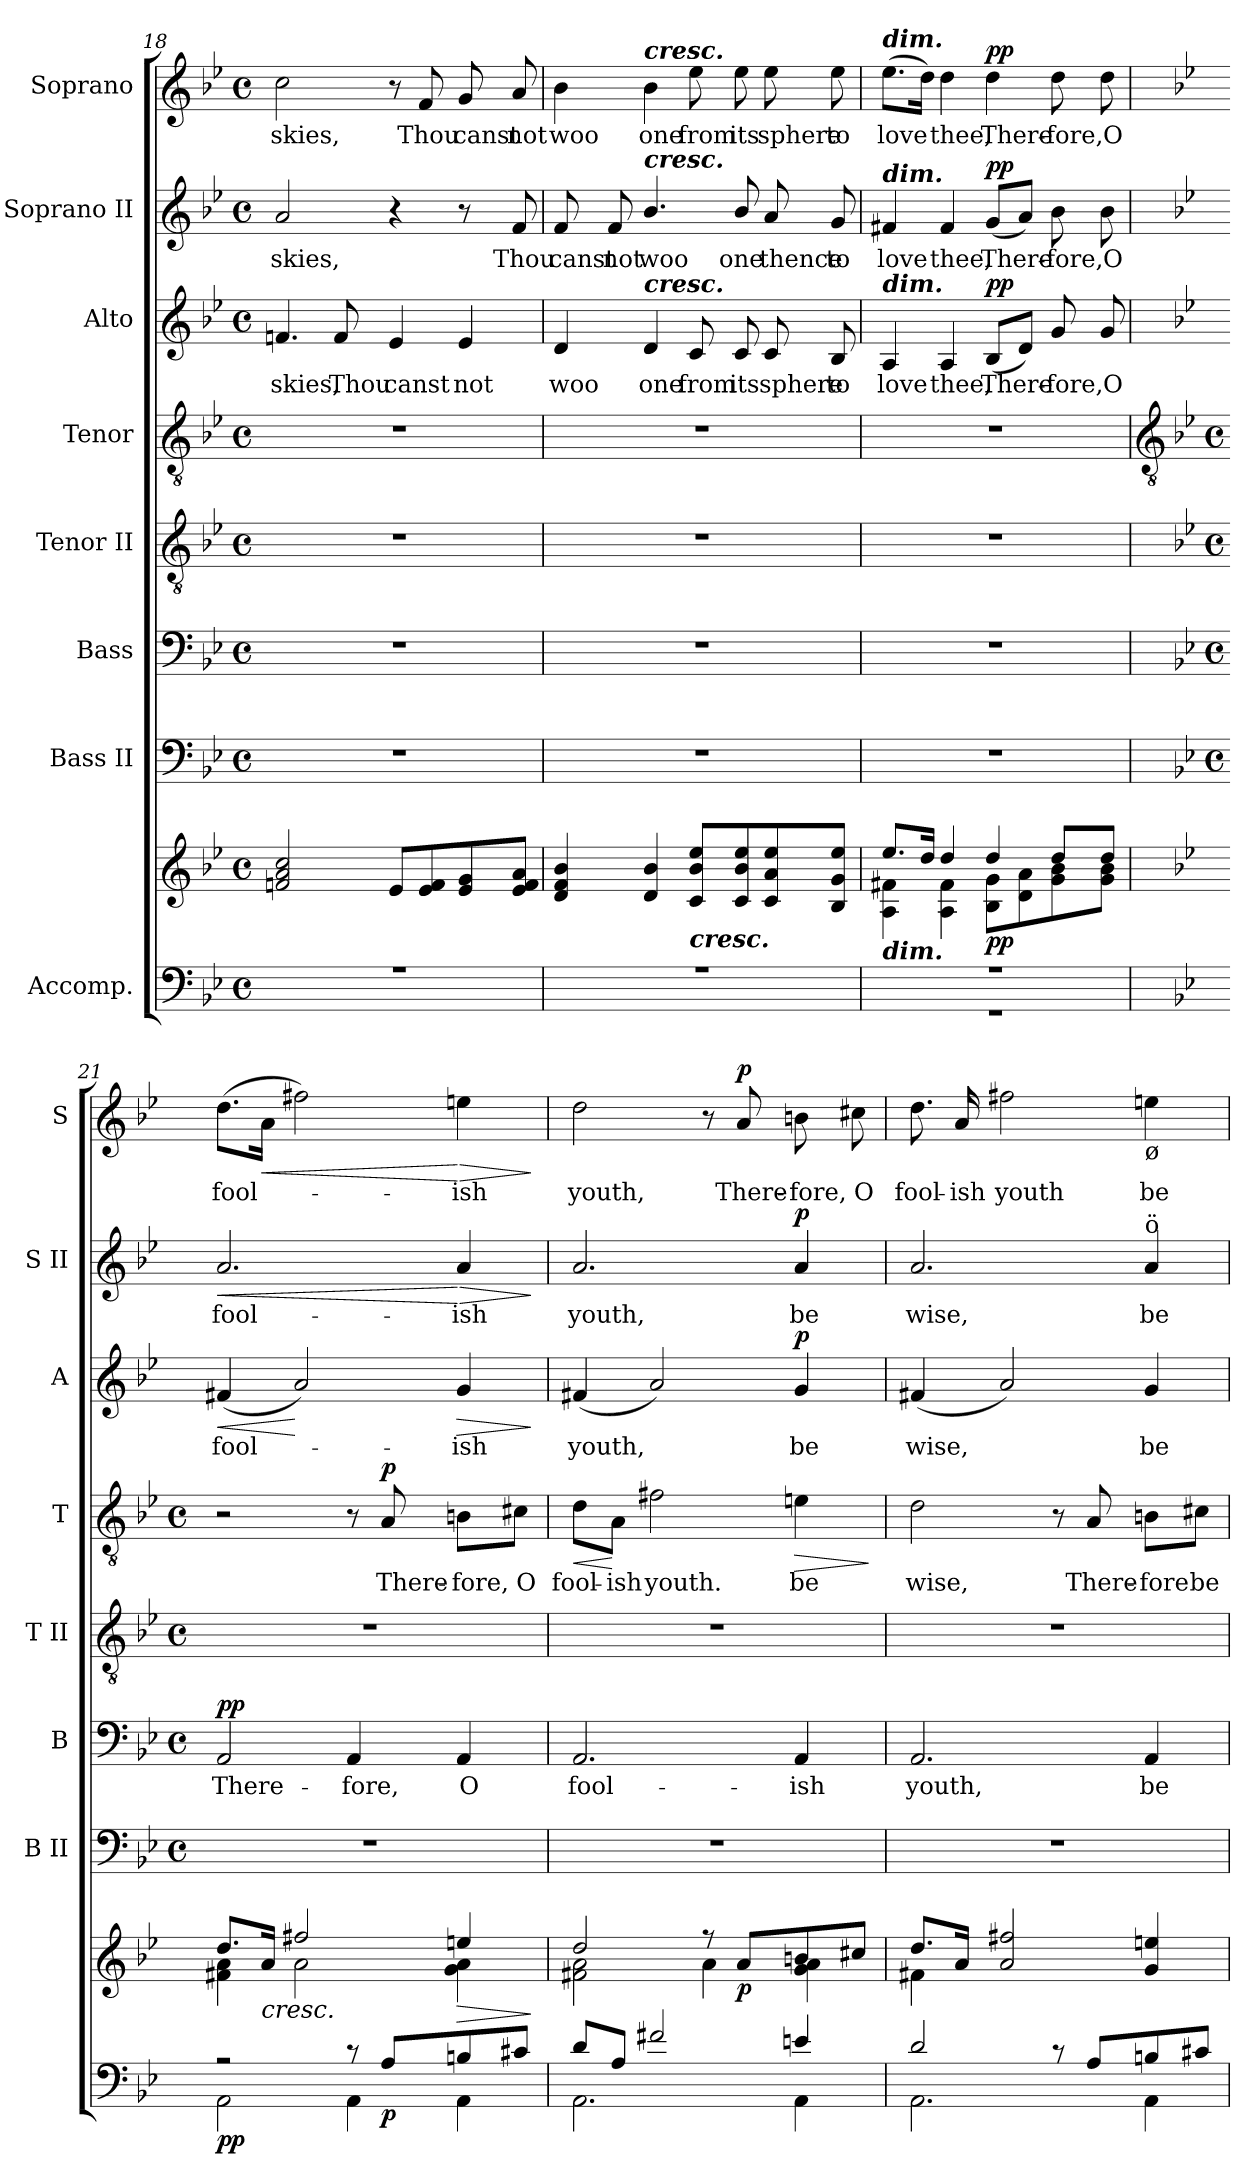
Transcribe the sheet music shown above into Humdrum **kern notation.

**kern	**kern	**dynam	**kern	**kern	**text	**dynam	**kern	**kern	**text	**dynam	**kern	**text	**dynam	**kern	**text	**dynam	**kern	**text	**dynam
*part8	*part8	*part8	*part7	*part6	*part6	*part6	*part5	*part4	*part4	*part4	*part3	*part3	*part3	*part2	*part2	*part2	*part1	*part1	*part1
*staff9	*staff8	*staff8/9	*staff7	*staff6	*staff6	*staff6	*staff5	*staff4	*staff4	*staff4	*staff3	*staff3	*staff3	*staff2	*staff2	*staff2	*staff1	*staff1	*staff1
*I"Accomp.	*	*	*I"Bass II	*I"Bass	*	*	*I"Tenor II	*I"Tenor	*	*	*I"Alto	*	*	*I"Soprano II	*	*	*I"Soprano	*	*
*	*	*	*I'B II	*I'B	*	*	*I'T II	*I'T	*	*	*I'A	*	*	*I'S II	*	*	*I'S	*	*
!!LO:LB:g=z
*clefF4	*clefG2	*	*clefF4	*clefF4	*	*	*clefGv2	*clefGv2	*	*	*clefG2	*	*	*clefG2	*	*	*clefG2	*	*
*k[b-e-]	*k[b-e-]	*	*k[b-e-]	*k[b-e-]	*	*	*k[b-e-]	*k[b-e-]	*	*	*k[b-e-]	*	*	*k[b-e-]	*	*	*k[b-e-]	*	*
*B-:	*B-:	*	*B-:	*B-:	*	*	*B-:	*B-:	*	*	*B-:	*	*	*B-:	*	*	*B-:	*	*
*M4/4	*M4/4	*	*M4/4	*M4/4	*	*	*M4/4	*M4/4	*	*	*M4/4	*	*	*M4/4	*	*	*M4/4	*	*
*met(c)	*met(c)	*	*met(c)	*met(c)	*	*	*met(c)	*met(c)	*	*	*met(c)	*	*	*met(c)	*	*	*met(c)	*	*
=18	=18	=18	=18	=18	=18	=18	=18	=18	=18	=18	=18	=18	=18	=18	=18	=18	=18	=18	=18
*^	*^	*	*	*	*	*	*	*	*	*	*	*	*	*	*	*	*	*	*
!	!	!	!	!	!	!	!	!	!	!	!	!	!	!LO:LY:b	!	!	!LO:LY:b	!	!	!LO:LY:b	!
1r	1ryy	2fn 2a 2cc	1ryy	.	1r	1r	.	.	1r	1r	.	.	4.fn	skies,	.	2a	skies,	.	2cc	skies,	.
!	!	!	!	!	!	!	!	!	!	!	!	!	!	!LO:LY:b	!	!	!	!	!	!	!
.	.	.	.	.	.	.	.	.	.	.	.	.	8f	Thou	.	.	.	.	.	.	.
!	!	!	!	!	!	!	!	!	!	!	!	!	!	!LO:LY:b	!	!	!	!	!	!	!
.	.	8e-L	.	.	.	.	.	.	.	.	.	.	4e-	canst	.	4r	.	.	8r	.	.
!	!	!	!	!	!	!	!	!	!	!	!	!	!	!	!	!	!	!	!	!LO:LY:b	!
.	.	8e- 8f	.	.	.	.	.	.	.	.	.	.	.	.	.	.	.	.	8f	Thou	.
!	!	!	!	!	!	!	!	!	!	!	!	!	!	!LO:LY:b	!	!	!	!	!	!LO:LY:b	!
.	.	8e- 8g	.	.	.	.	.	.	.	.	.	.	4e-	not	.	8r	.	.	8g	canst	.
!	!	!	!	!	!	!	!	!	!	!	!	!	!	!	!	!	!LO:LY:b	!	!	!LO:LY:b	!
.	.	8e- 8f 8aJ	.	.	.	.	.	.	.	.	.	.	.	.	.	8f	Thou	.	8a	not	.
=19	=19	=19	=19	=19	=19	=19	=19	=19	=19	=19	=19	=19	=19	=19	=19	=19	=19	=19	=19	=19	=19
!	!	!	!	!	!	!	!	!	!	!	!	!	!	!LO:LY:b	!	!	!LO:LY:b	!	!	!LO:LY:b	!
1r	1ryy	4d 4f 4b-	1ryy	.	1r	1r	.	.	1r	1r	.	.	4d	woo	.	8f	canst	.	4b-	woo	.
!	!	!	!	!	!	!	!	!	!	!	!	!	!	!	!	!	!LO:LY:b	!	!	!	!
.	.	.	.	.	.	.	.	.	.	.	.	.	.	.	.	8f	not	.	.	.	.
!	!	!	!	!	!	!	!	!	!	!	!	!	!	!	!	!	!	!	!LO:TX:a:Bi:t=cresc.	!	!
!	!	!	!	!	!	!	!	!	!	!	!	!	!	!	!	!LO:TX:a:Bi:t=cresc.	!	!	!	!	!
!	!	!	!	!	!	!	!	!	!	!	!	!	!LO:TX:a:Bi:t=cresc.	!	!	!	!	!	!	!	!
!	!	!	!	!	!	!	!	!	!	!	!	!	!	!LO:LY:b	!	!	!LO:LY:b	!	!	!LO:LY:b	!
.	.	4d 4b-	.	.	.	.	.	.	.	.	.	.	4d	one	.	4.b-/	woo	.	4b-	one	.
!	!	!LO:TX:b:Bi:t=cresc.	!	!	!	!	!	!	!	!	!	!	!	!	!	!	!	!	!	!	!
!	!	!	!	!	!	!	!	!	!	!	!	!	!	!LO:LY:b	!	!	!	!	!	!LO:LY:b	!
.	.	8c 8b- 8ee-L	.	.	.	.	.	.	.	.	.	.	8c	from	.	.	.	.	8ee-	from	.
!	!	!	!	!	!	!	!	!	!	!	!	!	!	!LO:LY:b	!	!	!LO:LY:b	!	!	!LO:LY:b	!
.	.	8c 8b- 8ee-	.	.	.	.	.	.	.	.	.	.	8c	its	.	8b-/	one	.	8ee-	its	.
!	!	!	!	!	!	!	!	!	!	!	!	!	!	!LO:LY:b	!	!	!LO:LY:b	!	!	!LO:LY:b	!
.	.	8c 8a 8ee-	.	.	.	.	.	.	.	.	.	.	8c	sphere	.	8a	thence	.	8ee-	sphere	.
!	!	!	!	!	!	!	!	!	!	!	!	!	!	!LO:LY:b	!	!	!LO:LY:b	!	!	!LO:LY:b	!
.	.	8B- 8g 8ee-J	.	.	.	.	.	.	.	.	.	.	8B-	to	.	8g	to	.	8ee-	to	.
=20	=20	=20	=20	=20	=20	=20	=20	=20	=20	=20	=20	=20	=20	=20	=20	=20	=20	=20	=20	=20	=20
!	!	!	!	!	!	!	!	!	!	!	!	!	!	!	!	!	!	!	!LO:TX:a:Bi:t=dim.	!	!
!	!	!	!	!	!	!	!	!	!	!	!	!	!	!	!	!LO:TX:a:Bi:t=dim.	!	!	!	!	!
!	!	!	!	!	!	!	!	!	!	!	!	!	!LO:TX:a:Bi:t=dim.	!	!	!	!	!	!	!	!
!	!	!LO:TX:b:Bi:t=dim.	!	!	!	!	!	!	!	!	!	!	!	!	!	!	!	!	!	!	!
!	!	!	!	!	!	!	!	!	!	!	!	!	!	!LO:LY:b	!	!	!LO:LY:b	!	!	!LO:LY:b	!
1r	1r	8.ee-/L	4A\ 4f#X\	.	1r	1r	.	.	1r	1r	.	.	4A	love	.	4f#X	love	.	(>8.ee-L	love	.
.	.	16dd/J	.	.	.	.	.	.	.	.	.	.	.	.	.	.	.	.	16ddJ)	.	.
!	!	!	!	!	!	!	!	!	!	!	!	!	!	!LO:LY:b	!	!	!LO:LY:b	!	!	!LO:LY:b	!
.	.	4dd/	4A\ 4f#\	.	.	.	.	.	.	.	.	.	4A	thee,	.	4f#	thee,	.	4dd	thee,	.
!	!	!	!	!LO:DY:b	!	!	!	!	!	!	!	!	!	!LO:LY:b	!LO:DY:b	!	!LO:LY:b	!LO:DY:b	!	!LO:LY:b	!LO:DY:b
.	.	4dd/	8B-\ 8g\L	pp	.	.	.	.	.	.	.	.	(<8B-L	There-	pp	(<8gL	There-	pp	4dd	There-	pp
.	.	.	8d\ 8a\	.	.	.	.	.	.	.	.	.	8dJ)	.	.	8aJ)	.	.	.	.	.
!	!	!	!	!	!	!	!	!	!	!	!	!	!	!LO:LY:b	!	!	!LO:LY:b	!	!	!LO:LY:b	!
.	.	8dd/L	8g\ 8b-\	.	.	.	.	.	.	.	.	.	8g	fore,	.	8b-	fore,	.	8dd	-fore,	.
!	!	!	!	!	!	!	!	!	!	!	!	!	!	!LO:LY:b	!	!	!LO:LY:b	!	!	!LO:LY:b	!
.	.	8dd/J	8g\ 8b-\J	.	.	.	.	.	.	.	.	.	8g	O	.	8b-	O	.	8dd	O	.
!!LO:LB:g=z
=21	=21	=21	=21	=21	=21	=21	=21	=21	=21	=21	=21	=21	=21	=21	=21	=21	=21	=21	=21	=21	=21
*	*	*	*	*	*	*	*	*	*	*clefGv2	*	*	*	*	*	*	*	*	*	*	*
*	*	*	*	*	*	*k[b-e-]	*	*	*	*k[b-e-]	*	*	*	*	*	*	*	*	*	*	*
*	*	*	*	*	*	*B-:	*	*	*	*B-:	*	*	*	*	*	*	*	*	*	*	*
*	*	*	*	*	*M4/4	*M4/4	*	*	*M4/4	*M4/4	*	*	*	*	*	*	*	*	*	*	*
*	*	*	*	*	*met(c)	*met(c)	*	*	*met(c)	*met(c)	*	*	*	*	*	*	*	*	*	*	*
!	!	!	!	!LO:DY:b=2	!	!	!LO:LY:b	!LO:DY:b	!	!	!	!	!	!LO:LY:b	!LO:HP:b	!	!LO:LY:b	!LO:HP:b	!	!LO:LY:b	!
2r	2AA\	8.dd/L	4f#X\ 4a\	pp	1r	2AA	There-	pp	1r	2r	.	.	(<4f#X	fool-	<	2.a	fool-	<	(>8.ddL	fool-	.
!	!	!	!	!LO:HP:b	!	!	!	!	!	!	!	!	!	!	!	!	!	!	!	!	!LO:HP:b
.	.	16a/J	.	<	.	.	.	.	.	.	.	.	.	.	.	.	.	.	16aJ	.	<
.	.	2ff#X/	2a\	.	.	.	.	.	.	.	.	.	2a)	.	[	.	.	.	2ff#X)	.	.
!	!	!	!	!	!	!	!LO:LY:b	!	!	!	!	!	!	!	!	!	!	!	!	!	!
8r	4AA\	.	.	.	.	4AA	-fore,	.	.	8r	.	.	.	.	.	.	.	.	.	.	.
!	!	!	!	!LO:DY:b=2	!	!	!	!	!	!	!LO:LY:b	!LO:DY:b	!	!	!	!	!	!	!	!	!
8A/L	.	.	.	p	.	.	.	.	.	8A	There-	p	.	.	.	.	.	.	.	.	.
!	!	!	!	!LO:HP:n=1:b	!	!	!LO:LY:b	!	!	!	!LO:LY:b	!	!	!LO:LY:b	!LO:HP:b	!	!LO:LY:b	!LO:HP:n=1:b	!	!LO:LY:b	!LO:HP:n=1:b
8Bn/	4AA\	4een/	4g\ 4a\	[ >	.	4AA	O	.	.	8Bn\L	-fore,	.	4g	ish	>	4a	-ish	[ >	4een	ish	[ >
!	!	!	!	!	!	!	!	!	!	!	!LO:LY:b	!	!	!	!	!	!	!	!	!	!
8c#X/J	.	.	.	.	.	.	.	.	.	8c#X\J	O	.	.	.	.	.	.	.	.	.	.
*v	*v	*	*	*	*	*	*	*	*	*	*	*	*	*	*	*	*	*	*	*	*
*	*v	*v	*	*	*	*	*	*	*	*	*	*	*	*	*	*	*	*	*	*
.	.	]	.	.	.	.	.	.	.	.	.	.	]	.	.	]	.	.	]
=22	=22	=22	=22	=22	=22	=22	=22	=22	=22	=22	=22	=22	=22	=22	=22	=22	=22	=22	=22
*^	*^	*	*	*	*	*	*	*	*	*	*	*	*	*	*	*	*	*	*
!	!	!	!	!	!	!	!LO:LY:b	!	!	!	!LO:LY:b	!LO:HP:b	!	!LO:LY:b	!	!	!LO:LY:b	!	!	!LO:LY:b	!
8d/L	2.AA\	2dd/	2f#X\ 2a\	.	1r	2.AA	fool-	.	1r	8d\L	fool-	<	(<4f#X	youth,	.	2.a	youth,	.	2dd	youth,	.
!	!	!	!	!	!	!	!	!	!	!	!LO:LY:b	!	!	!	!	!	!	!	!	!	!
8A/J	.	.	.	.	.	.	.	.	.	8A\J	-ish	[	.	.	.	.	.	.	.	.	.
!	!	!	!	!	!	!	!	!	!	!	!LO:LY:b	!	!	!	!	!	!	!	!	!	!
2f#X/	.	.	.	.	.	.	.	.	.	2f#X	youth.	.	2a)	.	.	.	.	.	.	.	.
.	.	8r	4a\	.	.	.	.	.	.	.	.	.	.	.	.	.	.	.	8r	.	.
!	!	!	!	!LO:DY:b	!	!	!	!	!	!	!	!	!	!	!	!	!	!	!	!LO:LY:b	!LO:DY:b
.	.	8a/L	.	p	.	.	.	.	.	.	.	.	.	.	.	.	.	.	8a	There-	p
!	!	!	!	!	!	!	!LO:LY:b	!	!	!	!LO:LY:b	!LO:HP:b	!	!LO:LY:b	!LO:DY:b	!	!LO:LY:b	!LO:DY:b	!	!LO:LY:b	!
4en/	4AA\	8bn/	4g\ 4a\	.	.	4AA	-ish	.	.	4en	be	>	4g	be	p	4a	be	p	8bn	-fore,	.
!	!	!	!	!	!	!	!	!	!	!	!	!	!	!	!	!	!	!	!	!LO:LY:b	!
.	.	8cc#X/J	.	.	.	.	.	.	.	.	.	.	.	.	.	.	.	.	8cc#X	O	.
*v	*v	*	*	*	*	*	*	*	*	*	*	*	*	*	*	*	*	*	*	*	*
*	*v	*v	*	*	*	*	*	*	*	*	*	*	*	*	*	*	*	*	*	*
.	.	.	.	.	.	.	.	.	.	]	.	.	.	.	.	.	.	.	.
=23	=23	=23	=23	=23	=23	=23	=23	=23	=23	=23	=23	=23	=23	=23	=23	=23	=23	=23	=23
*^	*^	*	*	*	*	*	*	*	*	*	*	*	*	*	*	*	*	*	*
!	!	!	!	!	!	!	!LO:LY:b	!	!	!	!LO:LY:b	!	!	!LO:LY:b	!	!	!LO:LY:b	!	!	!LO:LY:b	!
2d/	2.AA\	8.dd/L	4f#X\	.	1r	2.AA	youth,	.	1r	2d	wise,	.	(<4f#X	wise,	.	2.a	wise,	.	8.dd	fool-	.
!	!	!	!	!	!	!	!	!	!	!	!	!	!	!	!	!	!	!	!	!LO:LY:b	!
.	.	16a/J	.	.	.	.	.	.	.	.	.	.	.	.	.	.	.	.	16a	-ish	.
!	!	!	!	!	!	!	!	!	!	!	!	!	!	!	!	!	!	!	!	!LO:LY:b	!
.	.	2a/ 2ff#X/	2.ryy	.	.	.	.	.	.	.	.	.	2a)	.	.	.	.	.	2ff#X	youth	.
8r	.	.	.	.	.	.	.	.	.	8r	.	.	.	.	.	.	.	.	.	.	.
!	!	!	!	!	!	!	!	!	!	!	!LO:LY:b	!	!	!	!	!	!	!	!	!	!
8A/L	.	.	.	.	.	.	.	.	.	8A	There-	.	.	.	.	.	.	.	.	.	.
!	!	!	!	!	!	!	!	!	!	!	!	!	!	!	!	!	!	!	!LO:TX:b:t=ø	!	!
!	!	!	!	!	!	!	!	!	!	!	!	!	!	!	!	!LO:TX:a:t=ö	!	!	!	!	!
!	!	!	!	!	!	!	!LO:LY:b	!	!	!	!LO:LY:b	!	!	!LO:LY:b	!	!	!LO:LY:b	!	!	!LO:LY:b	!
8Bn/	4AA\	4g/ 4een/	.	.	.	4AA	be	.	.	8Bn\L	-fore	.	4g	be	.	4a	be	.	4een	be	.
!	!	!	!	!	!	!	!	!	!	!	!LO:LY:b	!	!	!	!	!	!	!	!	!	!
8c#X/J	.	.	.	.	.	.	.	.	.	8c#X\J	be	.	.	.	.	.	.	.	.	.	.
*v	*v	*	*	*	*	*	*	*	*	*	*	*	*	*	*	*	*	*	*	*	*
*	*v	*v	*	*	*	*	*	*	*	*	*	*	*	*	*	*	*	*	*	*
=	=	=	=	=	=	=	=	=	=	=	=	=	=	=	=	=	=	=	=
*-	*-	*-	*-	*-	*-	*-	*-	*-	*-	*-	*-	*-	*-	*-	*-	*-	*-	*-	*-
